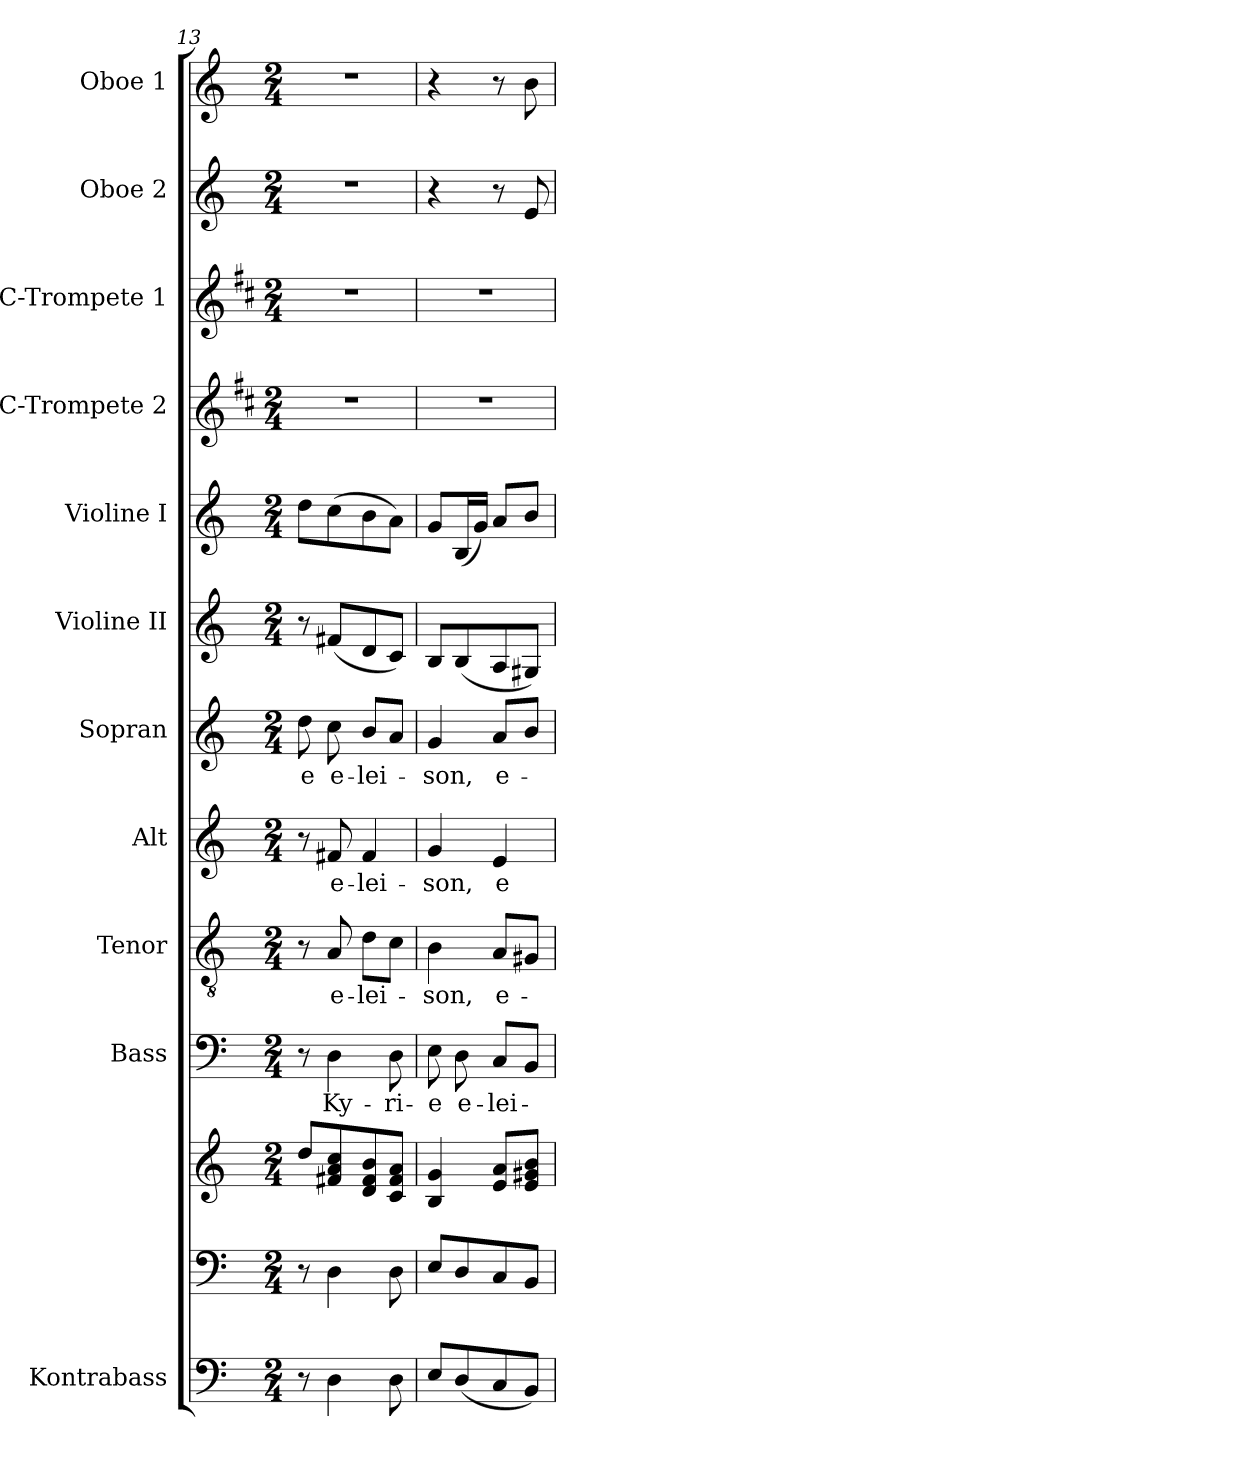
**kern	**kern	**kern	**kern	**text	**kern	**text	**kern	**text	**kern	**text	**kern	**kern	**kern	**kern	**kern	**kern
*part12	*part11	*part11	*part10	*part10	*part9	*part9	*part8	*part8	*part7	*part7	*part6	*part5	*part4	*part3	*part2	*part1
*staff13	*staff12	*staff11	*staff10	*staff10	*staff9	*staff9	*staff8	*staff8	*staff7	*staff7	*staff6	*staff5	*staff4	*staff3	*staff2	*staff1
*I"Kontrabass	*	*	*I"Bass	*	*I"Tenor	*	*I"Alt	*	*I"Sopran	*	*I"Violine II	*I"Violine I	*I"C-Trompete 2	*I"C-Trompete 1	*I"Oboe 2	*I"Oboe 1
*I'Kb.	*	*	*I'B.	*	*I'T.	*	*I'A.	*	*I'S.	*	*I'Vl. II	*I'Vl. I	*I'C Trp. 2	*I'C Trp. 1	*I'Ob. 2	*I'Ob. 1
*clefF4	*clefF4	*clefG2	*clefF4	*	*clefGv2	*	*clefG2	*	*clefG2	*	*clefG2	*clefG2	*clefG2	*clefG2	*clefG2	*clefG2
*ITrd7c12	*	*	*	*	*	*	*	*	*	*	*	*	*ITrd1c2	*ITrd1c2	*	*
*k[]	*k[]	*k[]	*k[]	*	*k[]	*	*k[]	*	*k[]	*	*k[]	*k[]	*k[]	*k[]	*k[]	*k[]
*C:	*C:	*C:	*C:	*	*C:	*	*C:	*	*C:	*	*C:	*C:	*C:	*C:	*C:	*C:
*M2/4	*M2/4	*M2/4	*M2/4	*	*M2/4	*	*M2/4	*	*M2/4	*	*M2/4	*M2/4	*M2/4	*M2/4	*M2/4	*M2/4
=13	=13	=13	=13	=13	=13	=13	=13	=13	=13	=13	=13	=13	=13	=13	=13	=13
!	!	!	!	!	!	!	!	!	!	!LO:LY:b	!	!	!	!	!	!
8r	8r	8dd/L	8r	.	8r	.	8r	.	8dd\	-e	8r	8dd\L	2r	2r	2r	2r
!	!	!	!	!LO:LY:b	!	!LO:LY:b	!	!LO:LY:b	!	!LO:LY:b	!	!	!	!	!	!
4DD\	4D\	8f#X/ 8a/ 8cc/	4D\	Ky-	8A/	e-	8f#X/	e-	8cc\	e-	(<8f#X/L	(>8cc\	.	.	.	.
!	!	!	!	!	!	!LO:LY:b	!	!LO:LY:b	!	!LO:LY:b	!	!	!	!	!	!
.	.	8d/ 8f#/ 8b/	.	.	8d\L	-lei-	4f#/	-lei-	8b/L	-lei-	8d/	8b\	.	.	.	.
!	!	!	!	!LO:LY:b	!	!	!	!	!	!	!	!	!	!	!	!
8DD\	8D\	8c/ 8f#/ 8a/J	8D\	-ri-	8c\J	.	.	.	8a/J	.	8c/J)	8a\J)	.	.	.	.
=14	=14	=14	=14	=14	=14	=14	=14	=14	=14	=14	=14	=14	=14	=14	=14	=14
!	!	!	!	!LO:LY:b	!	!LO:LY:b	!	!LO:LY:b	!	!LO:LY:b	!	!	!	!	!	!
8EE/L	8E/L	4B/ 4g/	8E\	-e	4B\	-son,	4g/	-son,	4g/	-son,	8B/L	8g/L	2r	2r	4r	4r
!	!	!	!	!LO:LY:b	!	!	!	!	!	!	!	!	!	!	!	!
(<8DD/	8D/	.	8D\	e-	.	.	.	.	.	.	(<8B/	(<16B/L	.	.	.	.
.	.	.	.	.	.	.	.	.	.	.	.	16g/JJ)	.	.	.	.
!	!	!	!	!LO:LY:b	!	!LO:LY:b	!	!LO:LY:b	!	!LO:LY:b	!	!	!	!	!	!
8CC/	8C/	8e/ 8a/L	8C/L	-lei-	8A/L	e-	4e/	e-	8a/L	e-	8A/	8a/L	.	.	8r	8r
8BBB/J)	8BB/J	8e/ 8g#X/ 8b/J	8BB/J	.	8G#X/J	.	.	.	8b/J	.	8G#X/J)	8b/J	.	.	8e/	8b\
=	=	=	=	=	=	=	=	=	=	=	=	=	=	=	=	=
*-	*-	*-	*-	*-	*-	*-	*-	*-	*-	*-	*-	*-	*-	*-	*-	*-
